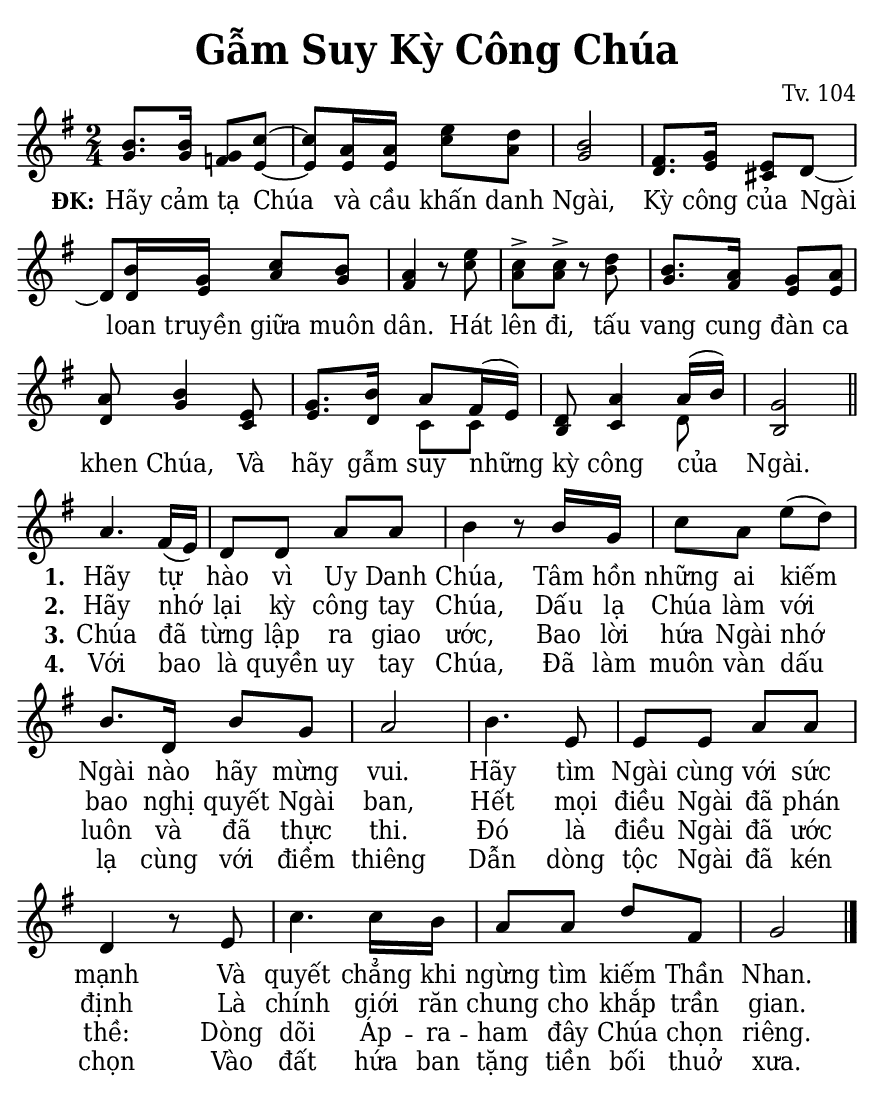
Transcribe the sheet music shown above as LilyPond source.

% Cài đặt chung\
\version "2.22.1"
\include "english.ly"

\header {
  title = \markup { \fontsize #1 "Gẫm Suy Kỳ Công Chúa" }
  composer = "Tv. 104"
  %arranger = "Lm. Kim Long"
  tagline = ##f
}

% Nhạc phiên khúc
nhacPhienKhucSop = \relative c'' {
  b8. b16 g8 c ~ |
  c a16 a e'8 d |
  b2 |
  fs8. g16 e8 d ~ |
  d b'16 g c8 b |
  a4 r8 e' |
  c ^> c ^> r d |
  b8. a16 g8 a |
  a b4 e,8 |
  g8. b16 a8 fs16 (e) |
  d8 a'4 a16 (b) |
  g2 \bar "||"
  
  a4. fs16 (e) |
  d8 d a' a |
  b4 r8 b16 g |
  c8 a e' (d) |
  b8. d,16 b'8 g |
  a2 |
  b4. e,8 |
  e e a a |
  d,4 r8 e |
  c'4. c16 b |
  a8 a d fs, |
  g2 \bar "|."
}

nhacPhienKhucAlto = \relative c'' {
  g8. g16 f!8 e ~ |
  e e16 e c'8 a |
  g2 |
  d8. e16 cs8 d ~ |
  d d16 e a8 g |
  fs4 r8 c' |
  a a r b |
  g8. fs16 e8 e |
  d g4 c,8 |
  e8. d16 c8 [c] |
  b c4 d8 |
  b2
  R2*12
}

% Lời phiên khúc
loiPhienKhucSop = \lyrics {
  \set stanza = "ĐK:"
  Hãy cảm tạ Chúa và cầu khấn danh Ngài,
  Kỳ công của Ngài loan truyền giữa muôn dân.
  Hát lên đi, tấu vang cung đàn ca khen Chúa,
  Và hãy gẫm suy những kỳ công của Ngài.
  <<
    {
      \set stanza = "1."
      Hãy tự hào vì Uy Danh Chúa,
      Tâm hồn những ai kiếm Ngài nào hãy mừng vui.
      Hãy tìm Ngài cùng với sức mạnh
      Và quyết chẳng khi ngừng tìm kiếm Thần Nhan.
    }
    \new Lyrics {
	    \set associatedVoice = "beSop"
	    \set stanza = "2."
	    Hãy nhớ lại kỳ công tay Chúa,
	    Dấu lạ Chúa làm với bao nghị quyết Ngài ban,
	    Hết mọi điều Ngài đã phán định
	    Là chính giới răn chung cho khắp trần gian.
    }
    \new Lyrics {
	    \set associatedVoice = "beSop"
	    \set stanza = "3."
	    Chúa đã từng lập ra giao ước,
	    Bao lời hứa Ngài nhớ luôn và đã thực thi.
	    Đó là điều Ngài đã ước thề:
	    Dòng dõi Áp -- ra -- ham đây Chúa chọn riêng.
    }
    \new Lyrics {
	    \set associatedVoice = "beSop"
	    \set stanza = "4."
	    Với bao là quyền uy tay Chúa,
	    Đã làm muôn vàn dấu lạ cùng với điềm thiêng
	    Dẫn dòng tộc Ngài đã kén chọn
	    Vào đất hứa ban tặng tiền bối thuở xưa.
    }
  >>
}

% Dàn trang
\paper {
  #(set-paper-size "a5")
  top-margin = 3\mm
  bottom-margin = 3\mm
  left-margin = 3\mm
  right-margin = 3\mm
  indent = #0
  #(define fonts
	 (make-pango-font-tree "Deja Vu Serif Condensed"
	 		       "Deja Vu Serif Condensed"
			       "Deja Vu Serif Condensed"
			       (/ 20 20)))
  print-page-number = ##f
  page-count = #1
}

TongNhip = {
  \key g \major \time 2/4
  \set Timing.beamExceptions = #'()
  \set Timing.baseMoment = #(ly:make-moment 1/4)
}

% Đổi kích thước nốt cho bè phụ
notBePhu =
#(define-music-function (font-size music) (number? ly:music?)
   (for-some-music
     (lambda (m)
       (if (music-is-of-type? m 'rhythmic-event)
           (begin
             (set! (ly:music-property m 'tweaks)
                   (cons `(font-size . ,font-size)
                         (ly:music-property m 'tweaks)))
             #t)
           #f))
     music)
   music)

\score {
  \new ChoirStaff <<
    \new Staff \with {
        \consists "Merge_rests_engraver"
        printPartCombineTexts = ##f
      }
      <<
      \new Voice \TongNhip \partCombine 
        \nhacPhienKhucSop
        \notBePhu -1 { \nhacPhienKhucAlto }
      \new NullVoice = beSop \nhacPhienKhucSop
      \new Lyrics \lyricsto beSop \loiPhienKhucSop
      >>
  >>
  \layout {
    %\override Staff.TimeSignature.transparent = ##t
    \override Lyrics.LyricSpace.minimum-distance = #0.8
    \override Score.BarNumber.break-visibility = ##(#f #f #f)
    \override Score.SpacingSpanner.uniform-stretching = ##t
  } 
}
